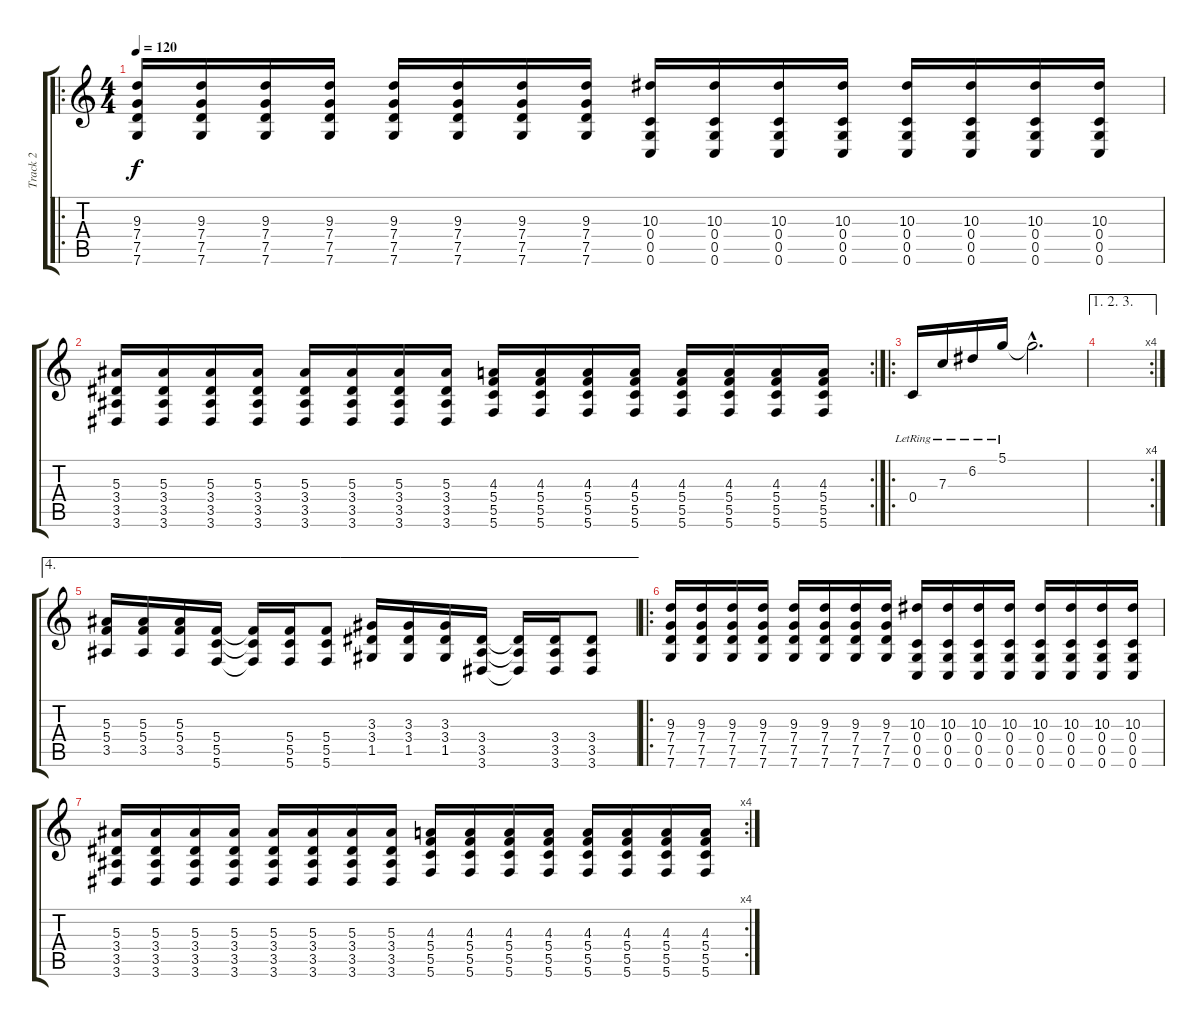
\track ("Track 2" "Track 2") {instrument distortionguitar}
\staff {score tabs}
\tuning (D4 A3 F3 C3 G2 C2) {hide}
\ro
\ts (4 4)
\tempo 120
\clef g2
\ks c
(9.3 7.4 7.5 7.6).16{dy f instrument distortionguitar} (9.3 7.4 7.5 7.6).16 (9.3 7.4 7.5 7.6).16 (9.3 7.4 7.5 7.6).16 (9.3 7.4 7.5 7.6).16 (9.3 7.4 7.5 7.6).16 (9.3 7.4 7.5 7.6).16 (9.3 7.4 7.5 7.6).16 (10.3 0.4 0.5 0.6).16 (10.3 0.4 0.5 0.6).16 (10.3 0.4 0.5 0.6).16 (10.3 0.4 0.5 0.6).16 (10.3 0.4 0.5 0.6).16 (10.3 0.4 0.5 0.6).16 (10.3 0.4 0.5 0.6).16 (10.3 0.4 0.5 0.6).16 |
\rc 2
(5.3 3.4 3.5 3.6).16 (5.3 3.4 3.5 3.6).16 (5.3 3.4 3.5 3.6).16 (5.3 3.4 3.5 3.6).16 (5.3 3.4 3.5 3.6).16 (5.3 3.4 3.5 3.6).16 (5.3 3.4 3.5 3.6).16 (5.3 3.4 3.5 3.6).16 (4.3 5.4 5.5 5.6).16 (4.3 5.4 5.5 5.6).16 (4.3 5.4 5.5 5.6).16 (4.3 5.4 5.5 5.6).16 (4.3 5.4 5.5 5.6).16 (4.3 5.4 5.5 5.6).16 (4.3 5.4 5.5 5.6).16 (4.3 5.4 5.5 5.6).16 |
\ro
0.4{lr}.16{instrument acousticguitarsteel} 7.3{lr}.16 6.2{lr}.16 5.1{lr}.16 5.1{hac t}.2{d} |
\ae (1 2 3)
\rc 4
|
\ae 4
(5.3 5.4 3.5).16{instrument distortionguitar} (5.3 5.4 3.5).16 (5.3 5.4 3.5).16 (5.4 5.5 5.6).16 (5.4{t} 5.5{t} 5.6{t}).16 (5.4 5.5 5.6).16 (5.4 5.5 5.6).8 (3.3 3.4 1.5).16 (3.3 3.4 1.5).16 (3.3 3.4 1.5).16 (3.4 3.5 3.6).16 (3.4{t} 3.5{t} 3.6{t}).16 (3.4 3.5 3.6).16 (3.4 3.5 3.6).8 |
\ro
(9.3 7.4 7.5 7.6).16 (9.3 7.4 7.5 7.6).16 (9.3 7.4 7.5 7.6).16 (9.3 7.4 7.5 7.6).16 (9.3 7.4 7.5 7.6).16 (9.3 7.4 7.5 7.6).16 (9.3 7.4 7.5 7.6).16 (9.3 7.4 7.5 7.6).16 (10.3 0.4 0.5 0.6).16 (10.3 0.4 0.5 0.6).16 (10.3 0.4 0.5 0.6).16 (10.3 0.4 0.5 0.6).16 (10.3 0.4 0.5 0.6).16 (10.3 0.4 0.5 0.6).16 (10.3 0.4 0.5 0.6).16 (10.3 0.4 0.5 0.6).16 |
\rc 4
(5.3 3.4 3.5 3.6).16 (5.3 3.4 3.5 3.6).16 (5.3 3.4 3.5 3.6).16 (5.3 3.4 3.5 3.6).16 (5.3 3.4 3.5 3.6).16 (5.3 3.4 3.5 3.6).16 (5.3 3.4 3.5 3.6).16 (5.3 3.4 3.5 3.6).16 (4.3 5.4 5.5 5.6).16 (4.3 5.4 5.5 5.6).16 (4.3 5.4 5.5 5.6).16 (4.3 5.4 5.5 5.6).16 (4.3 5.4 5.5 5.6).16 (4.3 5.4 5.5 5.6).16 (4.3 5.4 5.5 5.6).16 (4.3 5.4 5.5 5.6).16
